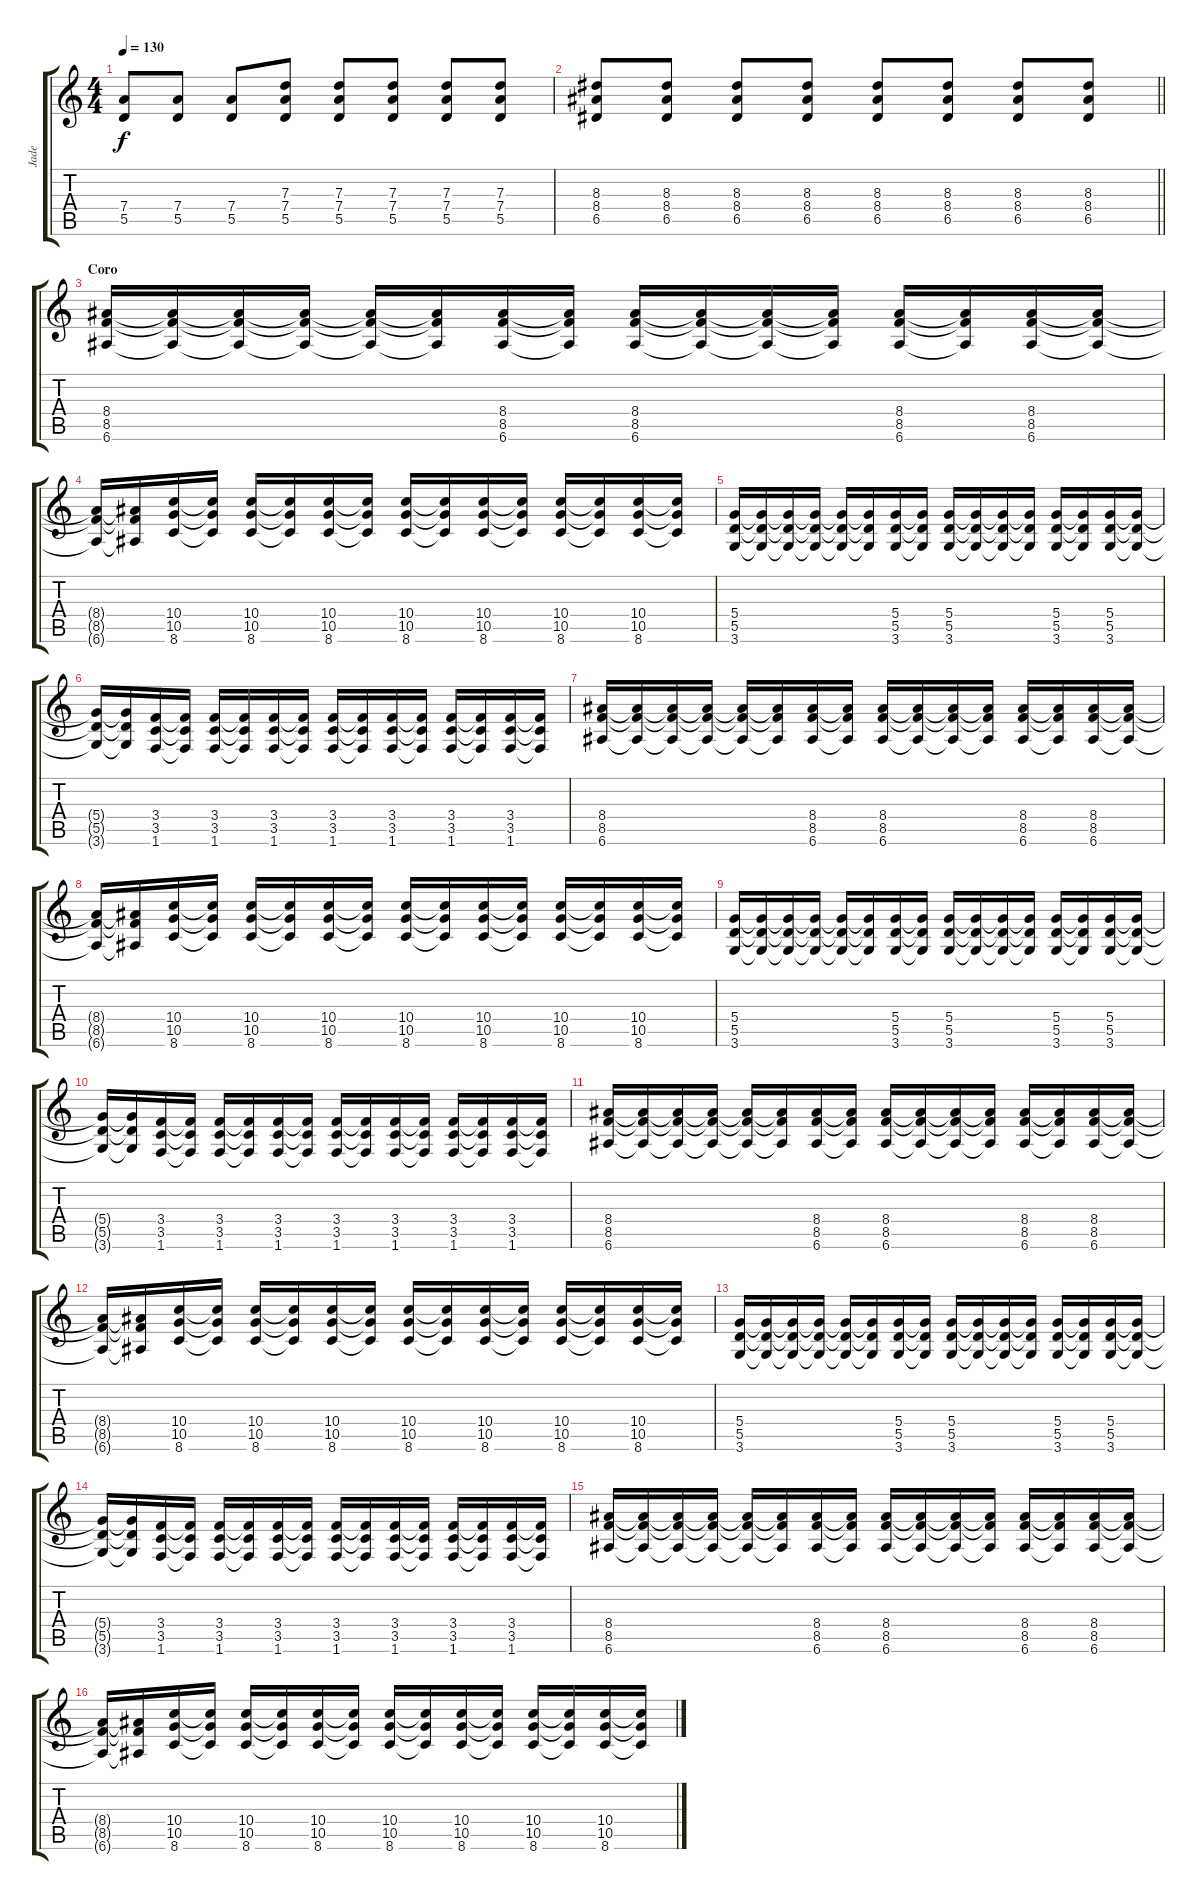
\track ("Jade" "Jade") {instrument electricguitarjazz}
\staff {score tabs}
\tuning (E4 B3 G3 D3 A2 E2) {hide}
\ts (4 4)
\tempo 130
\clef g2
\ks c
(7.4 5.5).8{dy f} (7.4 5.5).8 (7.4 5.5).8 (7.3 7.4 5.5).8 (7.3 7.4 5.5).8 (7.3 7.4 5.5).8 (7.3 7.4 5.5).8 (7.3 7.4 5.5).8 |
\barLineRight lightlight
(8.3 8.4 6.5).8 (8.3 8.4 6.5).8 (8.3 8.4 6.5).8 (8.3 8.4 6.5).8 (8.3 8.4 6.5).8 (8.3 8.4 6.5).8 (8.3 8.4 6.5).8 (8.3 8.4 6.5).8 |
\section ("" "Coro")
(8.4 8.5 6.6).16 (8.4{t} 8.5{t} 6.6{t}).16 (8.4{t} 8.5{t} 6.6{t}).16 (8.4{t} 8.5{t} 6.6{t}).16 (8.4{t} 8.5{t} 6.6{t}).16 (8.4{t} 8.5{t} 6.6{t}).16 (8.4 8.5 6.6).16 (8.4{t} 8.5{t} 6.6{t}).16 (8.4 8.5 6.6).16 (8.4{t} 8.5{t} 6.6{t}).16 (8.4{t} 8.5{t} 6.6{t}).16 (8.4{t} 8.5{t} 6.6{t}).16 (8.4 8.5 6.6).16 (8.4{t} 8.5{t} 6.6{t}).16 (8.4 8.5 6.6).16 (8.4{t} 8.5{t} 6.6{t}).16 |
(8.4{t} 8.5{t} 6.6{t}).16 (8.4{t} 8.5{t} 6.6{t}).16 (10.4 10.5 8.6).16 (10.4{t} 10.5{t} 8.6{t}).16 (10.4 10.5 8.6).16 (10.4{t} 10.5{t} 8.6{t}).16 (10.4 10.5 8.6).16 (10.4{t} 10.5{t} 8.6{t}).16 (10.4 10.5 8.6).16 (10.4{t} 10.5{t} 8.6{t}).16 (10.4 10.5 8.6).16 (10.4{t} 10.5{t} 8.6{t}).16 (10.4 10.5 8.6).16 (10.4{t} 10.5{t} 8.6{t}).16 (10.4 10.5 8.6).16 (10.4{t} 10.5{t} 8.6{t}).16 |
(5.4 5.5 3.6).16 (5.4{t} 5.5{t} 3.6{t}).16 (5.4{t} 5.5{t} 3.6{t}).16 (5.4{t} 5.5{t} 3.6{t}).16 (5.4{t} 5.5{t} 3.6{t}).16 (5.4{t} 5.5{t} 3.6{t}).16 (5.4 5.5 3.6).16 (5.4{t} 5.5{t} 3.6{t}).16 (5.4 5.5 3.6).16 (5.4{t} 5.5{t} 3.6{t}).16 (5.4{t} 5.5{t} 3.6{t}).16 (5.4{t} 5.5{t} 3.6{t}).16 (5.4 5.5 3.6).16 (5.4{t} 5.5{t} 3.6{t}).16 (5.4 5.5 3.6).16 (5.4{t} 5.5{t} 3.6{t}).16 |
(5.4{t} 5.5{t} 3.6{t}).16 (5.4{t} 5.5{t} 3.6{t}).16 (3.4 3.5 1.6).16 (3.4{t} 3.5{t} 1.6{t}).16 (3.4 3.5 1.6).16 (3.4{t} 3.5{t} 1.6{t}).16 (3.4 3.5 1.6).16 (3.4{t} 3.5{t} 1.6{t}).16 (3.4 3.5 1.6).16 (3.4{t} 3.5{t} 1.6{t}).16 (3.4 3.5 1.6).16 (3.4{t} 3.5{t} 1.6{t}).16 (3.4 3.5 1.6).16 (3.4{t} 3.5{t} 1.6{t}).16 (3.4 3.5 1.6).16 (3.4{t} 3.5{t} 1.6{t}).16 |
(8.4 8.5 6.6).16 (8.4{t} 8.5{t} 6.6{t}).16 (8.4{t} 8.5{t} 6.6{t}).16 (8.4{t} 8.5{t} 6.6{t}).16 (8.4{t} 8.5{t} 6.6{t}).16 (8.4{t} 8.5{t} 6.6{t}).16 (8.4 8.5 6.6).16 (8.4{t} 8.5{t} 6.6{t}).16 (8.4 8.5 6.6).16 (8.4{t} 8.5{t} 6.6{t}).16 (8.4{t} 8.5{t} 6.6{t}).16 (8.4{t} 8.5{t} 6.6{t}).16 (8.4 8.5 6.6).16 (8.4{t} 8.5{t} 6.6{t}).16 (8.4 8.5 6.6).16 (8.4{t} 8.5{t} 6.6{t}).16 |
(8.4{t} 8.5{t} 6.6{t}).16 (8.4{t} 8.5{t} 6.6{t}).16 (10.4 10.5 8.6).16 (10.4{t} 10.5{t} 8.6{t}).16 (10.4 10.5 8.6).16 (10.4{t} 10.5{t} 8.6{t}).16 (10.4 10.5 8.6).16 (10.4{t} 10.5{t} 8.6{t}).16 (10.4 10.5 8.6).16 (10.4{t} 10.5{t} 8.6{t}).16 (10.4 10.5 8.6).16 (10.4{t} 10.5{t} 8.6{t}).16 (10.4 10.5 8.6).16 (10.4{t} 10.5{t} 8.6{t}).16 (10.4 10.5 8.6).16 (10.4{t} 10.5{t} 8.6{t}).16 |
(5.4 5.5 3.6).16 (5.4{t} 5.5{t} 3.6{t}).16 (5.4{t} 5.5{t} 3.6{t}).16 (5.4{t} 5.5{t} 3.6{t}).16 (5.4{t} 5.5{t} 3.6{t}).16 (5.4{t} 5.5{t} 3.6{t}).16 (5.4 5.5 3.6).16 (5.4{t} 5.5{t} 3.6{t}).16 (5.4 5.5 3.6).16 (5.4{t} 5.5{t} 3.6{t}).16 (5.4{t} 5.5{t} 3.6{t}).16 (5.4{t} 5.5{t} 3.6{t}).16 (5.4 5.5 3.6).16 (5.4{t} 5.5{t} 3.6{t}).16 (5.4 5.5 3.6).16 (5.4{t} 5.5{t} 3.6{t}).16 |
(5.4{t} 5.5{t} 3.6{t}).16 (5.4{t} 5.5{t} 3.6{t}).16 (3.4 3.5 1.6).16 (3.4{t} 3.5{t} 1.6{t}).16 (3.4 3.5 1.6).16 (3.4{t} 3.5{t} 1.6{t}).16 (3.4 3.5 1.6).16 (3.4{t} 3.5{t} 1.6{t}).16 (3.4 3.5 1.6).16 (3.4{t} 3.5{t} 1.6{t}).16 (3.4 3.5 1.6).16 (3.4{t} 3.5{t} 1.6{t}).16 (3.4 3.5 1.6).16 (3.4{t} 3.5{t} 1.6{t}).16 (3.4 3.5 1.6).16 (3.4{t} 3.5{t} 1.6{t}).16 |
(8.4 8.5 6.6).16 (8.4{t} 8.5{t} 6.6{t}).16 (8.4{t} 8.5{t} 6.6{t}).16 (8.4{t} 8.5{t} 6.6{t}).16 (8.4{t} 8.5{t} 6.6{t}).16 (8.4{t} 8.5{t} 6.6{t}).16 (8.4 8.5 6.6).16 (8.4{t} 8.5{t} 6.6{t}).16 (8.4 8.5 6.6).16 (8.4{t} 8.5{t} 6.6{t}).16 (8.4{t} 8.5{t} 6.6{t}).16 (8.4{t} 8.5{t} 6.6{t}).16 (8.4 8.5 6.6).16 (8.4{t} 8.5{t} 6.6{t}).16 (8.4 8.5 6.6).16 (8.4{t} 8.5{t} 6.6{t}).16 |
(8.4{t} 8.5{t} 6.6{t}).16 (8.4{t} 8.5{t} 6.6{t}).16 (10.4 10.5 8.6).16 (10.4{t} 10.5{t} 8.6{t}).16 (10.4 10.5 8.6).16 (10.4{t} 10.5{t} 8.6{t}).16 (10.4 10.5 8.6).16 (10.4{t} 10.5{t} 8.6{t}).16 (10.4 10.5 8.6).16 (10.4{t} 10.5{t} 8.6{t}).16 (10.4 10.5 8.6).16 (10.4{t} 10.5{t} 8.6{t}).16 (10.4 10.5 8.6).16 (10.4{t} 10.5{t} 8.6{t}).16 (10.4 10.5 8.6).16 (10.4{t} 10.5{t} 8.6{t}).16 |
(5.4 5.5 3.6).16 (5.4{t} 5.5{t} 3.6{t}).16 (5.4{t} 5.5{t} 3.6{t}).16 (5.4{t} 5.5{t} 3.6{t}).16 (5.4{t} 5.5{t} 3.6{t}).16 (5.4{t} 5.5{t} 3.6{t}).16 (5.4 5.5 3.6).16 (5.4{t} 5.5{t} 3.6{t}).16 (5.4 5.5 3.6).16 (5.4{t} 5.5{t} 3.6{t}).16 (5.4{t} 5.5{t} 3.6{t}).16 (5.4{t} 5.5{t} 3.6{t}).16 (5.4 5.5 3.6).16 (5.4{t} 5.5{t} 3.6{t}).16 (5.4 5.5 3.6).16 (5.4{t} 5.5{t} 3.6{t}).16 |
(5.4{t} 5.5{t} 3.6{t}).16 (5.4{t} 5.5{t} 3.6{t}).16 (3.4 3.5 1.6).16 (3.4{t} 3.5{t} 1.6{t}).16 (3.4 3.5 1.6).16 (3.4{t} 3.5{t} 1.6{t}).16 (3.4 3.5 1.6).16 (3.4{t} 3.5{t} 1.6{t}).16 (3.4 3.5 1.6).16 (3.4{t} 3.5{t} 1.6{t}).16 (3.4 3.5 1.6).16 (3.4{t} 3.5{t} 1.6{t}).16 (3.4 3.5 1.6).16 (3.4{t} 3.5{t} 1.6{t}).16 (3.4 3.5 1.6).16 (3.4{t} 3.5{t} 1.6{t}).16 |
(8.4 8.5 6.6).16 (8.4{t} 8.5{t} 6.6{t}).16 (8.4{t} 8.5{t} 6.6{t}).16 (8.4{t} 8.5{t} 6.6{t}).16 (8.4{t} 8.5{t} 6.6{t}).16 (8.4{t} 8.5{t} 6.6{t}).16 (8.4 8.5 6.6).16 (8.4{t} 8.5{t} 6.6{t}).16 (8.4 8.5 6.6).16 (8.4{t} 8.5{t} 6.6{t}).16 (8.4{t} 8.5{t} 6.6{t}).16 (8.4{t} 8.5{t} 6.6{t}).16 (8.4 8.5 6.6).16 (8.4{t} 8.5{t} 6.6{t}).16 (8.4 8.5 6.6).16 (8.4{t} 8.5{t} 6.6{t}).16 |
(8.4{t} 8.5{t} 6.6{t}).16 (8.4{t} 8.5{t} 6.6{t}).16 (10.4 10.5 8.6).16 (10.4{t} 10.5{t} 8.6{t}).16 (10.4 10.5 8.6).16 (10.4{t} 10.5{t} 8.6{t}).16 (10.4 10.5 8.6).16 (10.4{t} 10.5{t} 8.6{t}).16 (10.4 10.5 8.6).16 (10.4{t} 10.5{t} 8.6{t}).16 (10.4 10.5 8.6).16 (10.4{t} 10.5{t} 8.6{t}).16 (10.4 10.5 8.6).16 (10.4{t} 10.5{t} 8.6{t}).16 (10.4 10.5 8.6).16 (10.4{t} 10.5{t} 8.6{t}).16
